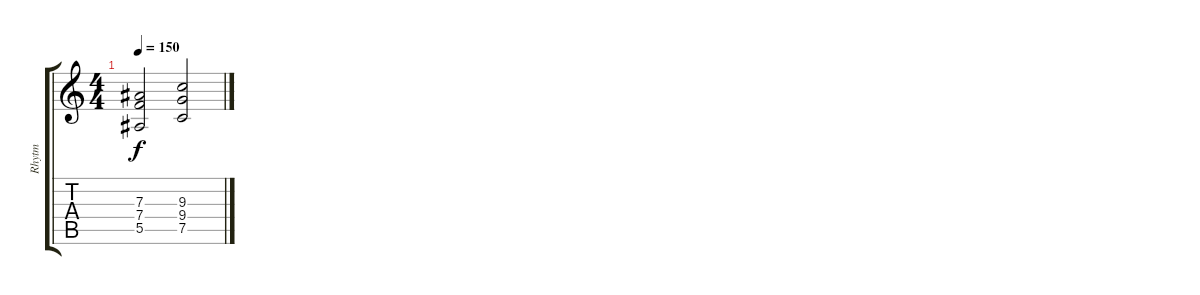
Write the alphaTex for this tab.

\track ("Rhytm" "Rhytm") {instrument distortionguitar}
\staff {score tabs}
\tuning (C4 G3 Eb3 Bb2 F2 C2) {hide}
\ts (4 4)
\tempo 150
\clef g2
\ks c
(7.3 7.4 5.5).2{dy f} (9.3 9.4 7.5).2
